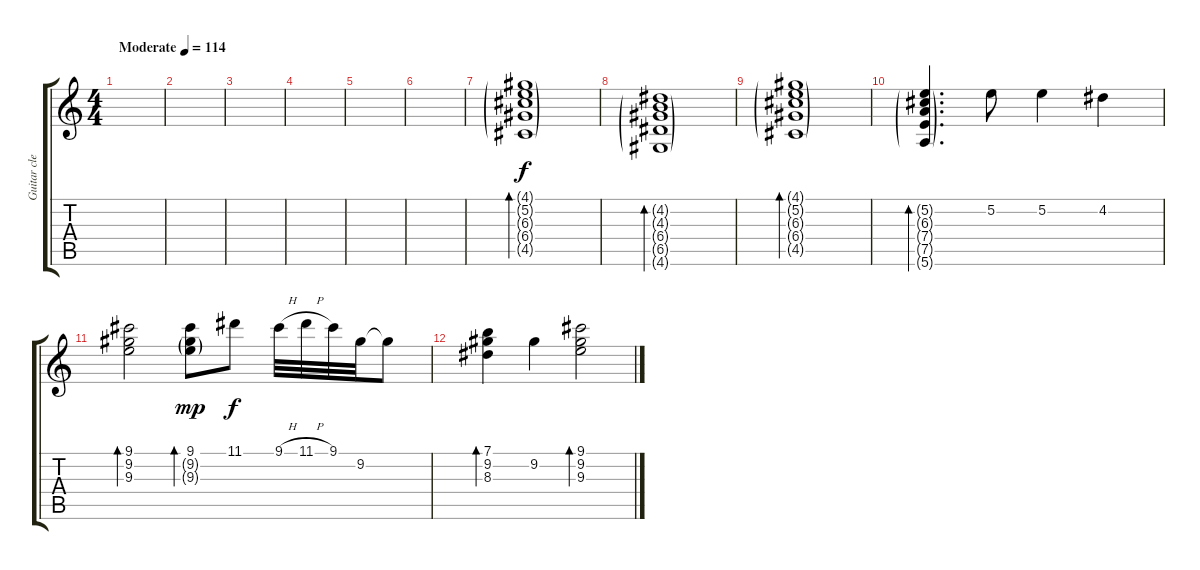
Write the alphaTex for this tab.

\track ("Guitar clean (Hackett)" "Guitar cle") {instrument electricguitarjazz}
\staff {score tabs}
\tuning (E4 B3 G3 D3 A2 E2) {hide}
\ts (4 4)
\tempo (114 "Moderate")
\clef g2
\ks c
|
|
|
|
|
|
(4.1{g} 5.2{g} 6.3{g} 6.4{g} 4.5{g}).1{bd 240} |
(4.2{g} 4.3{g} 6.4{g} 6.5{g} 4.6{g}).1{bd 240} |
(4.1{g} 5.2{g} 6.3{g} 6.4{g} 4.5{g}).1{bd 240} |
(5.2{g} 6.3{g} 7.4{g} 7.5{g} 5.6{g}).4{d bd 240} 5.2.8{dy f} 5.2.4 4.2.4 |
(9.1 9.2 9.3).2{bd 240} (9.1 9.2{g} 9.3{g}).8{bd 240 dy mp} 11.1.8{dy f} 9.1{h}.32 11.1{h}.32 9.1.32 9.2.32 9.2{t}.8 |
(7.1 9.2 8.3).4{bd 240} 9.2.4 (9.1 9.2 9.3).2{bd 240}
